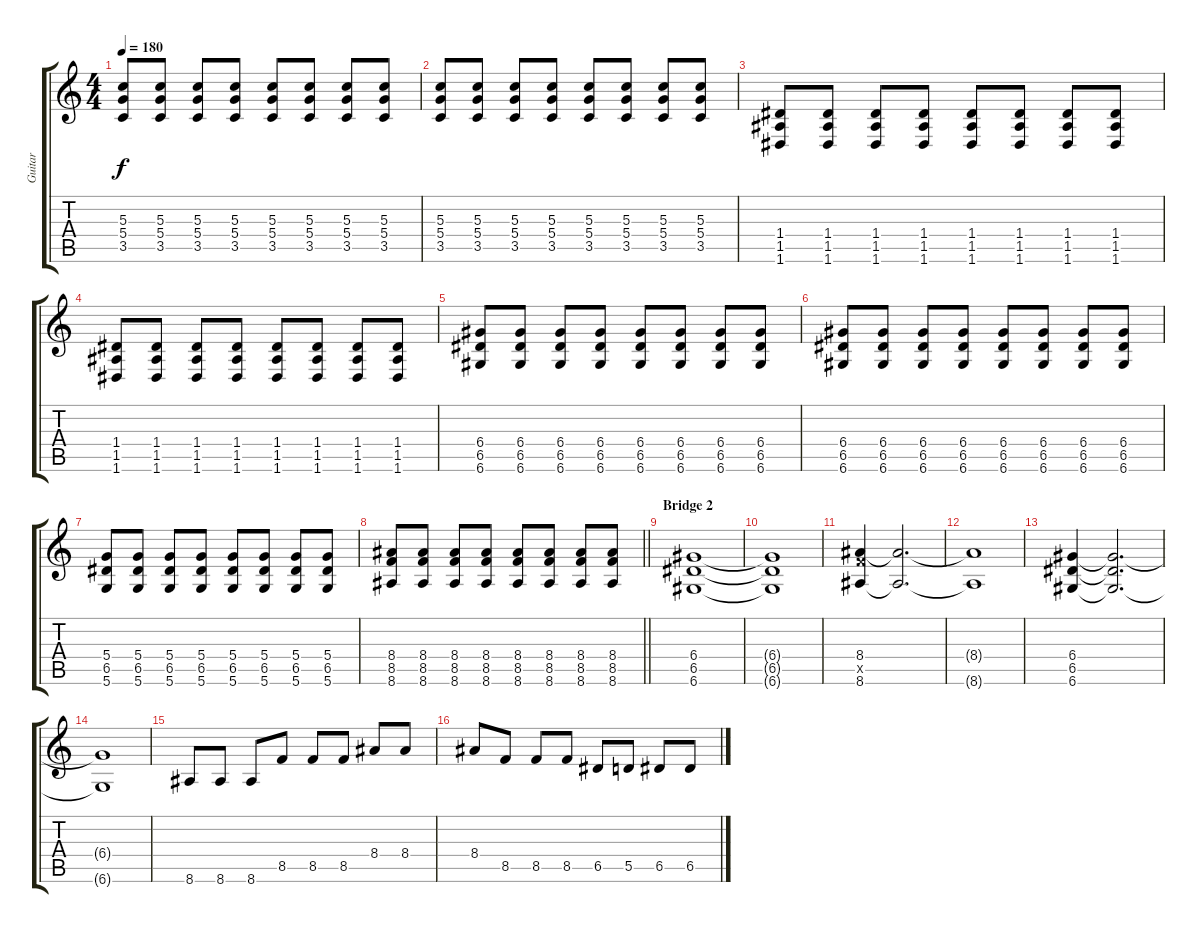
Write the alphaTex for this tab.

\track ("Guitar" "Guitar") {instrument distortionguitar}
\staff {score tabs}
\tuning (E4 B3 G3 D3 A2 D2) {hide}
\ts (4 4)
\tempo 180
\clef g2
\ks c
(5.3 5.4 3.5).8{dy f} (5.3 5.4 3.5).8 (5.3 5.4 3.5).8 (5.3 5.4 3.5).8 (5.3 5.4 3.5).8 (5.3 5.4 3.5).8 (5.3 5.4 3.5).8 (5.3 5.4 3.5).8 |
(5.3 5.4 3.5).8 (5.3 5.4 3.5).8 (5.3 5.4 3.5).8 (5.3 5.4 3.5).8 (5.3 5.4 3.5).8 (5.3 5.4 3.5).8 (5.3 5.4 3.5).8 (5.3 5.4 3.5).8 |
(1.4 1.5 1.6).8 (1.4 1.5 1.6).8 (1.4 1.5 1.6).8 (1.4 1.5 1.6).8 (1.4 1.5 1.6).8 (1.4 1.5 1.6).8 (1.4 1.5 1.6).8 (1.4 1.5 1.6).8 |
(1.4 1.5 1.6).8 (1.4 1.5 1.6).8 (1.4 1.5 1.6).8 (1.4 1.5 1.6).8 (1.4 1.5 1.6).8 (1.4 1.5 1.6).8 (1.4 1.5 1.6).8 (1.4 1.5 1.6).8 |
(6.4 6.5 6.6).8 (6.4 6.5 6.6).8 (6.4 6.5 6.6).8 (6.4 6.5 6.6).8 (6.4 6.5 6.6).8 (6.4 6.5 6.6).8 (6.4 6.5 6.6).8 (6.4 6.5 6.6).8 |
(6.4 6.5 6.6).8 (6.4 6.5 6.6).8 (6.4 6.5 6.6).8 (6.4 6.5 6.6).8 (6.4 6.5 6.6).8 (6.4 6.5 6.6).8 (6.4 6.5 6.6).8 (6.4 6.5 6.6).8 |
(5.4 6.5 5.6).8 (5.4 6.5 5.6).8 (5.4 6.5 5.6).8 (5.4 6.5 5.6).8 (5.4 6.5 5.6).8 (5.4 6.5 5.6).8 (5.4 6.5 5.6).8 (5.4 6.5 5.6).8 |
\barLineRight lightlight
(8.4 8.5 8.6).8 (8.4 8.5 8.6).8 (8.4 8.5 8.6).8 (8.4 8.5 8.6).8 (8.4 8.5 8.6).8 (8.4 8.5 8.6).8 (8.4 8.5 8.6).8 (8.4 8.5 8.6).8 |
\section ("" "Bridge 2")
(6.4 6.5 6.6).1{volume 4} |
(6.4{t} 6.5{t} 6.6{t}).1 |
(8.4 8.5{x} 8.6).4{volume 10 balance 8} (8.4{t} 8.6{t}).2{d volume 3} |
(8.4{t} 8.6{t}).1 |
(6.4 6.5 6.6).4{volume 10 balance 8} (6.4{t} 6.5{t} 6.6{t}).2{d volume 3} |
(6.4{t} 6.6{t}).1 |
8.6.8{volume 10 balance 8} 8.6.8 8.6.8 8.5.8 8.5.8 8.5.8 8.4.8 8.4.8 |
8.4.8 8.5.8 8.5.8 8.5.8 6.5.8 5.5.8 6.5.8 6.5.8
